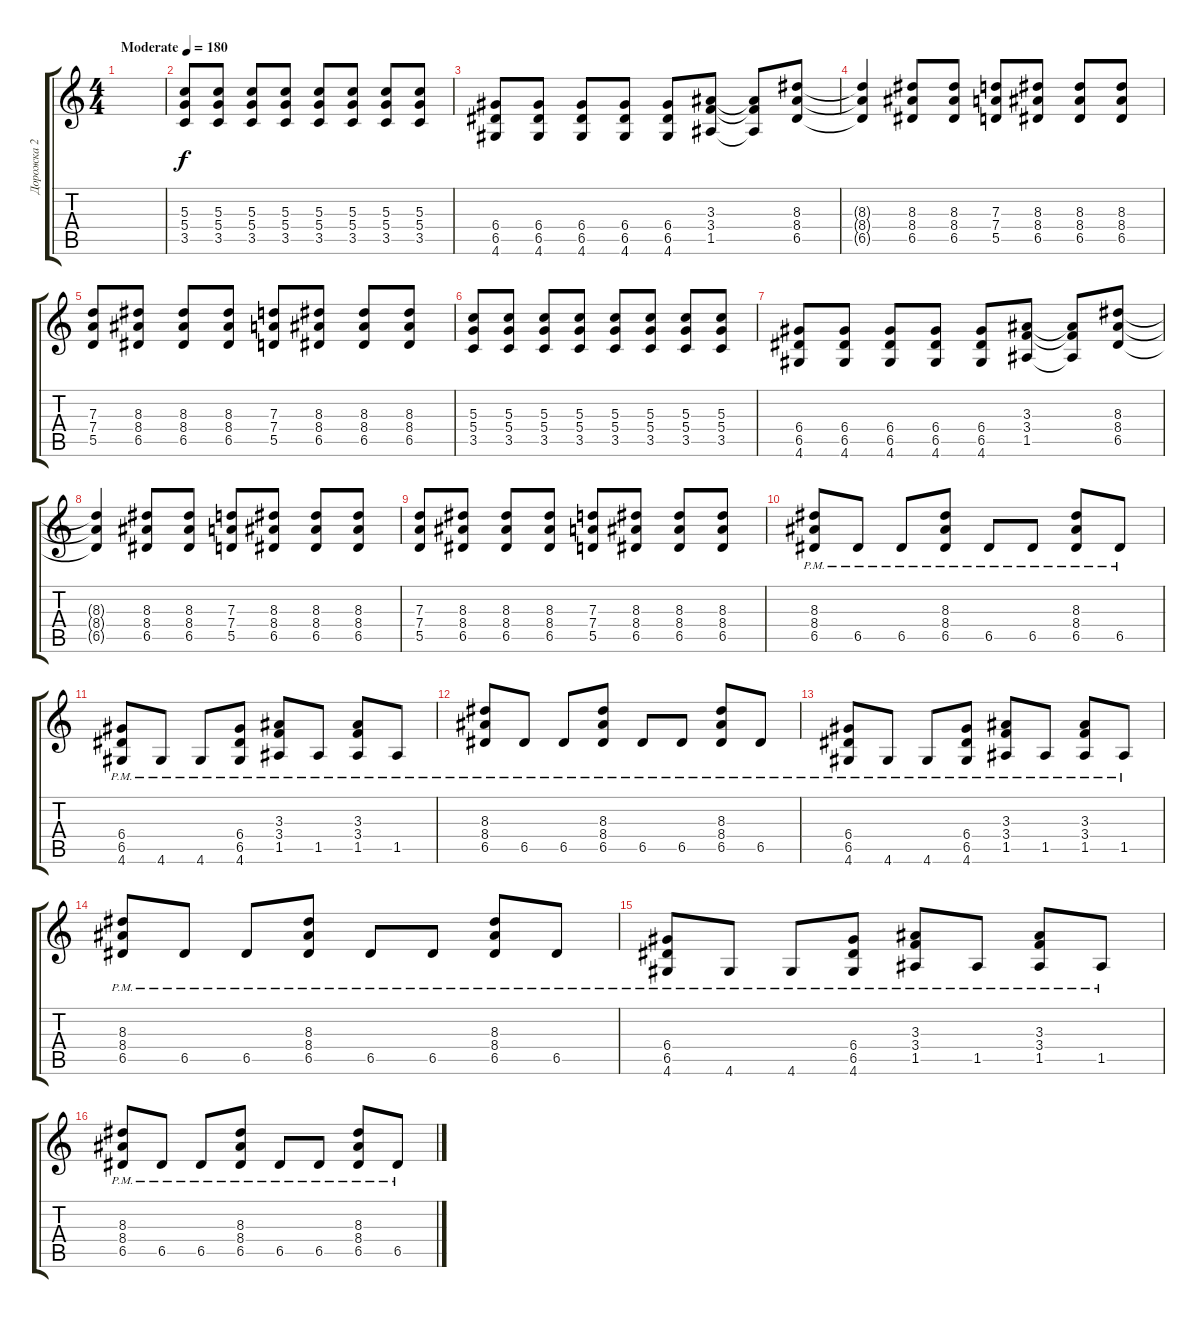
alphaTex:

\track ("Дорожка 2" "Дорожка 2") {instrument distortionguitar}
\staff {score tabs}
\tuning (E4 B3 G3 D3 A2 E2) {hide}
\ts (4 4)
\tempo (180 "Moderate")
\clef g2
\ks c
|
(5.3 5.4 3.5).8 (5.3 5.4 3.5).8 (5.3 5.4 3.5).8 (5.3 5.4 3.5).8 (5.3 5.4 3.5).8 (5.3 5.4 3.5).8 (5.3 5.4 3.5).8 (5.3 5.4 3.5).8 |
(6.4 6.5 4.6).8 (6.4 6.5 4.6).8 (6.4 6.5 4.6).8 (6.4 6.5 4.6).8 (6.4 6.5 4.6).8 (3.3 3.4 1.5).8 (3.3{t} 3.4{t} 1.5{t}).8 (8.3 8.4 6.5).8 |
(8.3{t} 8.4{t} 6.5{t}).4 (8.3 8.4 6.5).8 (8.3 8.4 6.5).8 (7.3 7.4 5.5).8 (8.3 8.4 6.5).8 (8.3 8.4 6.5).8 (8.3 8.4 6.5).8 |
(7.3 7.4 5.5).8 (8.3 8.4 6.5).8 (8.3 8.4 6.5).8 (8.3 8.4 6.5).8 (7.3 7.4 5.5).8 (8.3 8.4 6.5).8 (8.3 8.4 6.5).8 (8.3 8.4 6.5).8 |
(5.3 5.4 3.5).8 (5.3 5.4 3.5).8 (5.3 5.4 3.5).8 (5.3 5.4 3.5).8 (5.3 5.4 3.5).8 (5.3 5.4 3.5).8 (5.3 5.4 3.5).8 (5.3 5.4 3.5).8 |
(6.4 6.5 4.6).8 (6.4 6.5 4.6).8 (6.4 6.5 4.6).8 (6.4 6.5 4.6).8 (6.4 6.5 4.6).8 (3.3 3.4 1.5).8 (3.3{t} 3.4{t} 1.5{t}).8 (8.3 8.4 6.5).8 |
(8.3{t} 8.4{t} 6.5{t}).4 (8.3 8.4 6.5).8 (8.3 8.4 6.5).8 (7.3 7.4 5.5).8 (8.3 8.4 6.5).8 (8.3 8.4 6.5).8 (8.3 8.4 6.5).8 |
(7.3 7.4 5.5).8 (8.3 8.4 6.5).8 (8.3 8.4 6.5).8 (8.3 8.4 6.5).8 (7.3 7.4 5.5).8 (8.3 8.4 6.5).8 (8.3 8.4 6.5).8 (8.3 8.4 6.5).8 |
(8.3 8.4 6.5{pm}).8 6.5{pm}.8 6.5{pm}.8 (8.3 8.4 6.5{pm}).8 6.5{pm}.8 6.5{pm}.8 (8.3 8.4 6.5{pm}).8 6.5{pm}.8 |
(6.4 6.5 4.6{pm}).8 4.6{pm}.8 4.6{pm}.8 (6.4 6.5 4.6{pm}).8 (3.3 3.4 1.5{pm}).8 1.5{pm}.8 (3.3 3.4 1.5{pm}).8 1.5{pm}.8 |
(8.3 8.4 6.5{pm}).8 6.5{pm}.8 6.5{pm}.8 (8.3 8.4 6.5{pm}).8 6.5{pm}.8 6.5{pm}.8 (8.3 8.4 6.5{pm}).8 6.5{pm}.8 |
(6.4 6.5 4.6{pm}).8 4.6{pm}.8 4.6{pm}.8 (6.4 6.5 4.6{pm}).8 (3.3 3.4 1.5{pm}).8 1.5{pm}.8 (3.3 3.4 1.5{pm}).8 1.5{pm}.8 |
(8.3 8.4 6.5{pm}).8 6.5{pm}.8 6.5{pm}.8 (8.3 8.4 6.5{pm}).8 6.5{pm}.8 6.5{pm}.8 (8.3 8.4 6.5{pm}).8 6.5{pm}.8 |
(6.4 6.5 4.6{pm}).8 4.6{pm}.8 4.6{pm}.8 (6.4 6.5 4.6{pm}).8 (3.3 3.4 1.5{pm}).8 1.5{pm}.8 (3.3 3.4 1.5{pm}).8 1.5{pm}.8 |
(8.3 8.4 6.5{pm}).8 6.5{pm}.8 6.5{pm}.8 (8.3 8.4 6.5{pm}).8 6.5{pm}.8 6.5{pm}.8 (8.3 8.4 6.5{pm}).8 6.5{pm}.8
